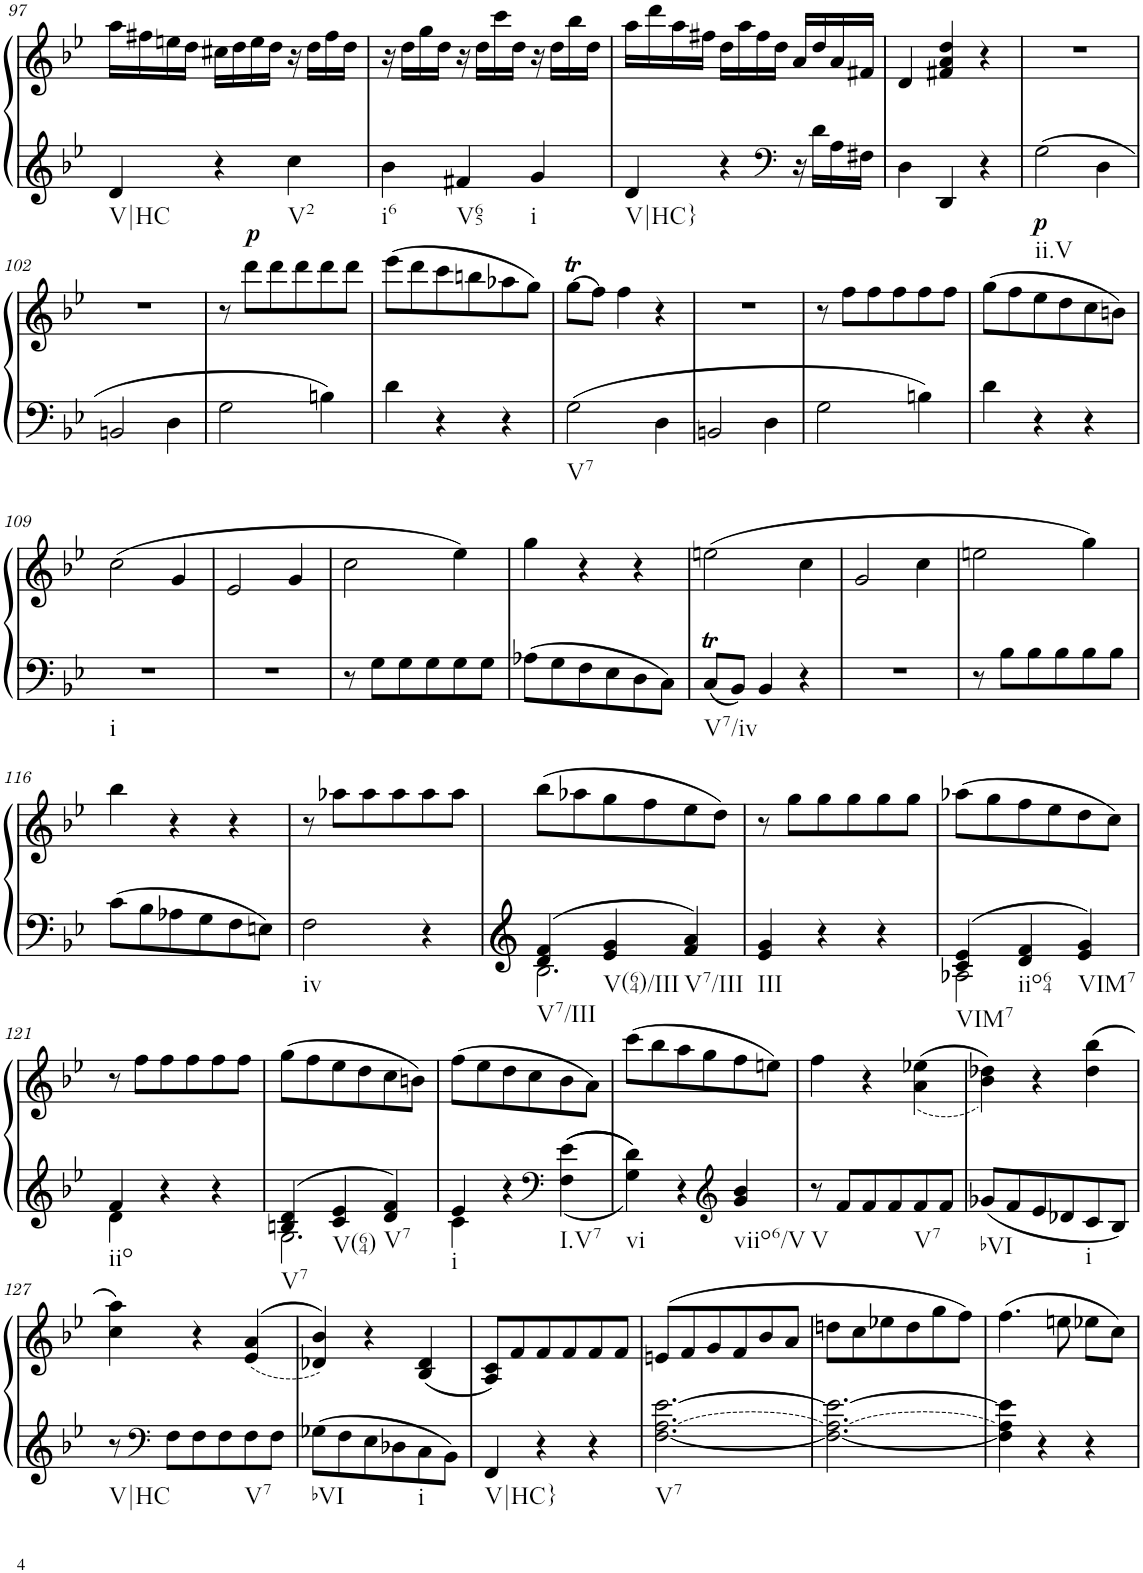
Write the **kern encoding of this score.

**kern	**kern	**dynam
*part1	*part1	*part1
*staff2	*staff1	*staff1/2
*I"Piano, Piano right	*	*
*I'Pno.	*	*
!!LO:PB:g=z
*clefF4	*clefG2	*
*k[b-e-]	*k[b-e-]	*
*M3/4	*M3/4	*
=97	=97	=97
!LO:TX:b:t=V|HC	!	!
4d/	16aa\LL	.
.	16ff#X\	.
.	16een\	.
.	16dd\JJ	.
4r	16cc#X\LL	.
.	16dd\	.
.	16ee\	.
.	16dd\JJ	.
!LO:TX:b:t=V2	!	!
4cc\	16r	.
.	16dd\LL	.
.	16ff#\	.
.	16dd\JJ	.
=98	=98	=98
!LO:TX:b:t=i6	!	!
4b-\	16r	.
.	16dd\LL	.
.	16gg\	.
.	16dd\JJ	.
!LO:TX:b:t=V65	!	!
4f#X/	16r	.
.	16dd\LL	.
.	16ccc\	.
.	16dd\JJ	.
!LO:TX:b:t=i	!	!
4g/	16r	.
.	16dd\LL	.
.	16bb-\	.
.	16dd\JJ	.
=99	=99	=99
!LO:TX:b:t=V|HC}	!	!
4d/	16aa\LL	.
.	16ddd\	.
.	16aa\	.
.	16ff#X\JJ	.
4r	16dd\LL	.
.	16aa\	.
.	16ff#\	.
.	16dd\JJ	.
*clefF4	*	*
16r	16a/LL	.
16d\LL	16dd/	.
16A\	16a/	.
16F#X\JJ	16f#X/JJ	.
=100	=100	=100
4D\	4d/	.
4DD/	4f#X/ 4a/ 4dd/	.
4r	4r	.
=101	=101	=101
!LO:TX:b:t=ii.V	!	!
!	!	!LO:DY:b=2
2G\	2.r	p
4D\	.	.
!!LO:LB:g=z
=102	=102	=102
2BBn/	2.r	.
4D\	.	.
=103	=103	=103
2G\	8r	.
!	!	!LO:DY:a
.	8ddd\L	p
.	8ddd\	.
.	8ddd\	.
4Bn\	8ddd\	.
.	8ddd\J	.
=104	=104	=104
4d\	(8eee-\L	.
.	8ddd\	.
4r	8ccc\	.
.	8bbn\	.
4r	8aa-X\	.
.	8gg\J)	.
=105	=105	=105
!LO:TX:b:t=V7	!	!
2G\	(8ggT\L	.
.	8ff\J)	.
.	4ff\	.
4D\	4r	.
=106	=106	=106
2BBn/	2.r	.
4D\	.	.
=107	=107	=107
2G\	8r	.
.	8ff\L	.
.	8ff\	.
.	8ff\	.
4Bn\	8ff\	.
.	8ff\J	.
=108	=108	=108
4d\	(8gg\L	.
.	8ff\	.
4r	8ee-\	.
.	8dd\	.
4r	8cc\	.
.	8bn\J)	.
!!LO:LB:g=z
=109	=109	=109
!LO:TX:b:t=i	!	!
2.r	(2cc\	.
.	4g/	.
=110	=110	=110
2.r	2e-/	.
.	4g/	.
=111	=111	=111
8r	2cc\	.
8G\L	.	.
8G\	.	.
8G\	.	.
8G\	4ee-\)	.
8G\J	.	.
=112	=112	=112
8A-X\L	4gg\	.
8G\	.	.
8F\	4r	.
8E-\	.	.
8D\	4r	.
8C\J	.	.
=113	=113	=113
!LO:TX:b:t=V7/iv	!	!
8CT/L	(2een\	.
8BB-/J	.	.
4BB-/	.	.
4r	4cc\	.
=114	=114	=114
2.r	2g/	.
.	4cc\	.
=115	=115	=115
8r	2een\	.
8B-\L	.	.
8B-\	.	.
8B-\	.	.
8B-\	4gg\)	.
8B-\J	.	.
!!LO:LB:g=z
=116	=116	=116
8c\L	4bb-\	.
8B-\	.	.
8A-X\	4r	.
8G\	.	.
8F\	4r	.
8En\J	.	.
=117	=117	=117
!LO:TX:b:t=iv	!	!
2F\	8r	.
.	8aa-X\L	.
.	8aa-\	.
.	8aa-\	.
4r	8aa-\	.
.	8aa-\J	.
=118	=118	=118
*^	*	*
!LO:TX:b:t=V7/III	!	!	!
4d/ 4f/	2.B-\	(8bb-\L	.
.	.	8aa-X\	.
!LO:TX:b:t=V(64)/III	!	!	!
4e-/ 4g/	.	8gg\	.
.	.	8ff\	.
!LO:TX:b:t=V7/III	!	!	!
4f/ 4a/	.	8ee-\	.
.	.	8dd\J)	.
*v	*v	*	*
=119	=119	=119
!LO:TX:b:t=III	!	!
4e-/ 4g/	8r	.
.	8gg\L	.
4r	8gg\	.
.	8gg\	.
4r	8gg\	.
.	8gg\J	.
=120	=120	=120
*^	*	*
!LO:TX:b:t=VIM7	!	!	!
4c/ 4e-/	2A-X\	(8aa-X\L	.
.	.	8gg\	.
!LO:TX:b:t=iio64	!	!	!
4d/ 4f/	.	8ff\	.
.	.	8ee-\	.
!LO:TX:b:t=VIM7	!	!	!
4e-/ 4g/	4ryy	8dd\	.
.	.	8cc\J)	.
!!LO:LB:g=z
=121	=121	=121	=121
!LO:TX:b:t=iio	!	!	!
4f/	4d\	8r	.
.	.	8ff\L	.
4r	2ryy	8ff\	.
.	.	8ff\	.
4r	.	8ff\	.
.	.	8ff\J	.
=122	=122	=122	=122
!LO:TX:b:t=V7	!	!	!
4Bn/ 4d/	2.G\	(8gg\L	.
.	.	8ff\	.
!LO:TX:b:t=V(64)	!	!	!
4c/ 4e-/	.	8ee-\	.
.	.	8dd\	.
!LO:TX:b:t=V7	!	!	!
4d/ 4f/	.	8cc\	.
.	.	8bn\J)	.
=123	=123	=123	=123
!LO:TX:b:t=i	!	!	!
4e-/	4c\	(8ff\L	.
.	.	8ee-\	.
4r	2ryy	8dd\	.
.	.	8cc\	.
*clefF4	*	*	*
!LO:TX:b:t=I.V7	!	!	!
4F\ 4e-\	.	8b-\	.
.	.	8a\J)	.
*v	*v	*	*
=124	=124	=124
!LO:TX:b:t=vi	!	!
4G\ 4d\	(8ccc\L	.
.	8bb-\	.
4r	8aa\	.
.	8gg\	.
*clefG2	*	*
!LO:TX:b:t=viio6/V	!	!
4g/ 4b-/	8ff\	.
.	8een\J)	.
=125	=125	=125
!LO:TX:b:t=V	!	!
8r	4ff\	.
8f/L	.	.
8f/	4r	.
8f/	.	.
!LO:TX:b:t=V7	!	!
8f/	((<4a\ 4ee-X\	.
8f/J	.	.
=126	=126	=126
!LO:TX:b:t=bVI	!	!
8g-X/L	4b-\ 4dd-X\))	.
8f/	.	.
8e-/	4r	.
8d-X/	.	.
!LO:TX:b:t=i	!	!
8c/	(4dd-\ 4bb-\	.
8B-/J	.	.
!!LO:LB:g=z
=127	=127	=127
!LO:TX:b:t=V|HC	!	!
8r	4cc\ 4aa\)	.
*clefF4	*	*
8F\L	.	.
8F\	4r	.
8F\	.	.
!LO:TX:b:t=V7	!	!
8F\	(>(4e-/ 4a/	.
8F\J	.	.
=128	=128	=128
!LO:TX:b:t=bVI	!	!
8G-X\L	4d-X/ 4b-/))	.
8F\	.	.
8E-\	4r	.
8D-X\	.	.
!LO:TX:b:t=i	!	!
8C\	(4B-/ 4d-/	.
8BB-\J	.	.
=129	=129	=129
!LO:TX:b:t=V|HC}	!	!
4FF/	8A/ 8c/L)	.
.	8f/	.
4r	8f/	.
.	8f/	.
4r	8f/	.
.	8f/J	.
=130	=130	=130
!LO:TX:b:t=V7	!	!
!LO:T:n=2:dash	!	!
[2.F\ [2.A\ [2.e-\	(8en/L	.
.	8f/	.
.	8g/	.
.	8f/	.
.	8b-/	.
.	8a/J	.
=131	=131	=131
2.F\_ 2.A\_ 2.e-\_	8ddn\L	.
.	8cc\	.
.	8ee-X\	.
.	8dd\	.
.	8gg\	.
.	8ff\J)	.
=132	=132	=132
4F\] 4A\] 4e-\]	(4.ff\	.
4r	.	.
.	8een\	.
4r	8ee-X\L	.
.	8cc\J)	.
=	=	=
*-	*-	*-
